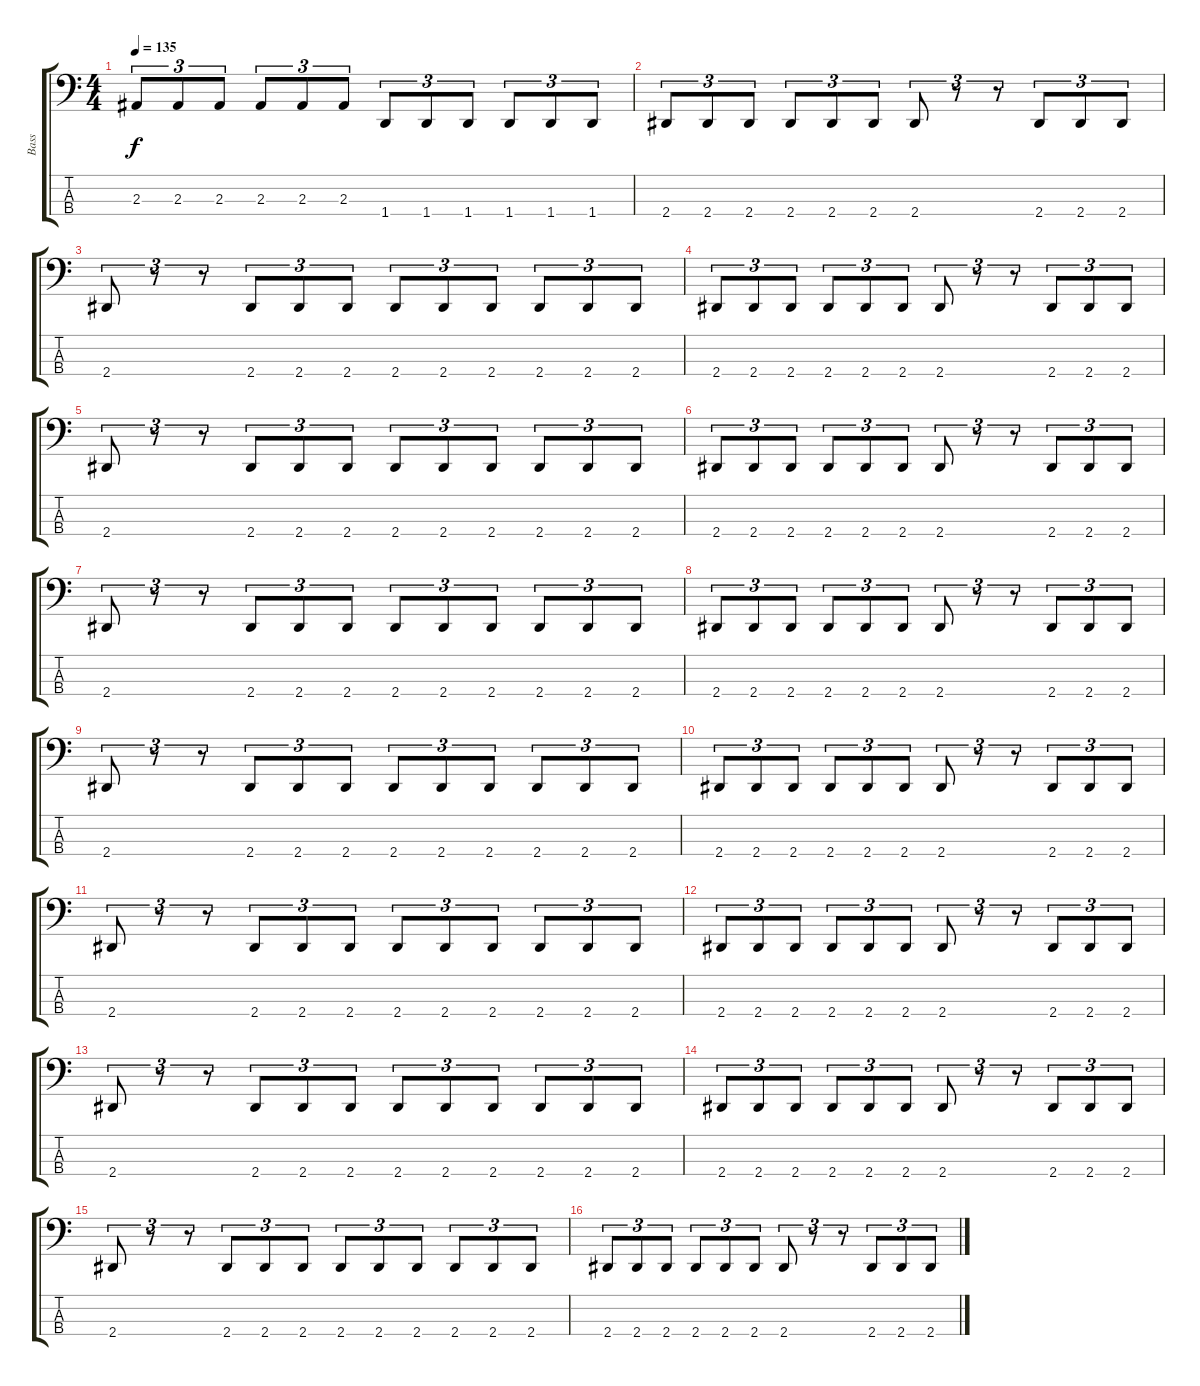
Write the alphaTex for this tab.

\track ("Bass" "Bass") {instrument electricbasspick}
\staff {score tabs}
\tuning (Gb2 Db2 Ab1 Db1) {hide}
\ts (4 4)
\tempo 135
\clef f4
\ks c
2.3.8{tu (3 2) dy f} 2.3.8{tu (3 2)} 2.3.8{tu (3 2)} 2.3.8{tu (3 2)} 2.3.8{tu (3 2)} 2.3.8{tu (3 2)} 1.4.8{tu (3 2)} 1.4.8{tu (3 2)} 1.4.8{tu (3 2)} 1.4.8{tu (3 2)} 1.4.8{tu (3 2)} 1.4.8{tu (3 2)} |
2.4.8{tu (3 2)} 2.4.8{tu (3 2)} 2.4.8{tu (3 2)} 2.4.8{tu (3 2)} 2.4.8{tu (3 2)} 2.4.8{tu (3 2)} 2.4.8{tu (3 2)} r.8{tu (3 2)} r.8{tu (3 2)} 2.4.8{tu (3 2)} 2.4.8{tu (3 2)} 2.4.8{tu (3 2)} |
2.4.8{tu (3 2)} r.8{tu (3 2)} r.8{tu (3 2)} 2.4.8{tu (3 2)} 2.4.8{tu (3 2)} 2.4.8{tu (3 2)} 2.4.8{tu (3 2)} 2.4.8{tu (3 2)} 2.4.8{tu (3 2)} 2.4.8{tu (3 2)} 2.4.8{tu (3 2)} 2.4.8{tu (3 2)} |
2.4.8{tu (3 2)} 2.4.8{tu (3 2)} 2.4.8{tu (3 2)} 2.4.8{tu (3 2)} 2.4.8{tu (3 2)} 2.4.8{tu (3 2)} 2.4.8{tu (3 2)} r.8{tu (3 2)} r.8{tu (3 2)} 2.4.8{tu (3 2)} 2.4.8{tu (3 2)} 2.4.8{tu (3 2)} |
2.4.8{tu (3 2)} r.8{tu (3 2)} r.8{tu (3 2)} 2.4.8{tu (3 2)} 2.4.8{tu (3 2)} 2.4.8{tu (3 2)} 2.4.8{tu (3 2)} 2.4.8{tu (3 2)} 2.4.8{tu (3 2)} 2.4.8{tu (3 2)} 2.4.8{tu (3 2)} 2.4.8{tu (3 2)} |
2.4.8{tu (3 2)} 2.4.8{tu (3 2)} 2.4.8{tu (3 2)} 2.4.8{tu (3 2)} 2.4.8{tu (3 2)} 2.4.8{tu (3 2)} 2.4.8{tu (3 2)} r.8{tu (3 2)} r.8{tu (3 2)} 2.4.8{tu (3 2)} 2.4.8{tu (3 2)} 2.4.8{tu (3 2)} |
2.4.8{tu (3 2)} r.8{tu (3 2)} r.8{tu (3 2)} 2.4.8{tu (3 2)} 2.4.8{tu (3 2)} 2.4.8{tu (3 2)} 2.4.8{tu (3 2)} 2.4.8{tu (3 2)} 2.4.8{tu (3 2)} 2.4.8{tu (3 2)} 2.4.8{tu (3 2)} 2.4.8{tu (3 2)} |
2.4.8{tu (3 2)} 2.4.8{tu (3 2)} 2.4.8{tu (3 2)} 2.4.8{tu (3 2)} 2.4.8{tu (3 2)} 2.4.8{tu (3 2)} 2.4.8{tu (3 2)} r.8{tu (3 2)} r.8{tu (3 2)} 2.4.8{tu (3 2)} 2.4.8{tu (3 2)} 2.4.8{tu (3 2)} |
2.4.8{tu (3 2)} r.8{tu (3 2)} r.8{tu (3 2)} 2.4.8{tu (3 2)} 2.4.8{tu (3 2)} 2.4.8{tu (3 2)} 2.4.8{tu (3 2)} 2.4.8{tu (3 2)} 2.4.8{tu (3 2)} 2.4.8{tu (3 2)} 2.4.8{tu (3 2)} 2.4.8{tu (3 2)} |
2.4.8{tu (3 2)} 2.4.8{tu (3 2)} 2.4.8{tu (3 2)} 2.4.8{tu (3 2)} 2.4.8{tu (3 2)} 2.4.8{tu (3 2)} 2.4.8{tu (3 2)} r.8{tu (3 2)} r.8{tu (3 2)} 2.4.8{tu (3 2)} 2.4.8{tu (3 2)} 2.4.8{tu (3 2)} |
2.4.8{tu (3 2)} r.8{tu (3 2)} r.8{tu (3 2)} 2.4.8{tu (3 2)} 2.4.8{tu (3 2)} 2.4.8{tu (3 2)} 2.4.8{tu (3 2)} 2.4.8{tu (3 2)} 2.4.8{tu (3 2)} 2.4.8{tu (3 2)} 2.4.8{tu (3 2)} 2.4.8{tu (3 2)} |
2.4.8{tu (3 2)} 2.4.8{tu (3 2)} 2.4.8{tu (3 2)} 2.4.8{tu (3 2)} 2.4.8{tu (3 2)} 2.4.8{tu (3 2)} 2.4.8{tu (3 2)} r.8{tu (3 2)} r.8{tu (3 2)} 2.4.8{tu (3 2)} 2.4.8{tu (3 2)} 2.4.8{tu (3 2)} |
2.4.8{tu (3 2)} r.8{tu (3 2)} r.8{tu (3 2)} 2.4.8{tu (3 2)} 2.4.8{tu (3 2)} 2.4.8{tu (3 2)} 2.4.8{tu (3 2)} 2.4.8{tu (3 2)} 2.4.8{tu (3 2)} 2.4.8{tu (3 2)} 2.4.8{tu (3 2)} 2.4.8{tu (3 2)} |
2.4.8{tu (3 2)} 2.4.8{tu (3 2)} 2.4.8{tu (3 2)} 2.4.8{tu (3 2)} 2.4.8{tu (3 2)} 2.4.8{tu (3 2)} 2.4.8{tu (3 2)} r.8{tu (3 2)} r.8{tu (3 2)} 2.4.8{tu (3 2)} 2.4.8{tu (3 2)} 2.4.8{tu (3 2)} |
2.4.8{tu (3 2)} r.8{tu (3 2)} r.8{tu (3 2)} 2.4.8{tu (3 2)} 2.4.8{tu (3 2)} 2.4.8{tu (3 2)} 2.4.8{tu (3 2)} 2.4.8{tu (3 2)} 2.4.8{tu (3 2)} 2.4.8{tu (3 2)} 2.4.8{tu (3 2)} 2.4.8{tu (3 2)} |
2.4.8{tu (3 2)} 2.4.8{tu (3 2)} 2.4.8{tu (3 2)} 2.4.8{tu (3 2)} 2.4.8{tu (3 2)} 2.4.8{tu (3 2)} 2.4.8{tu (3 2)} r.8{tu (3 2)} r.8{tu (3 2)} 2.4.8{tu (3 2)} 2.4.8{tu (3 2)} 2.4.8{tu (3 2)}
